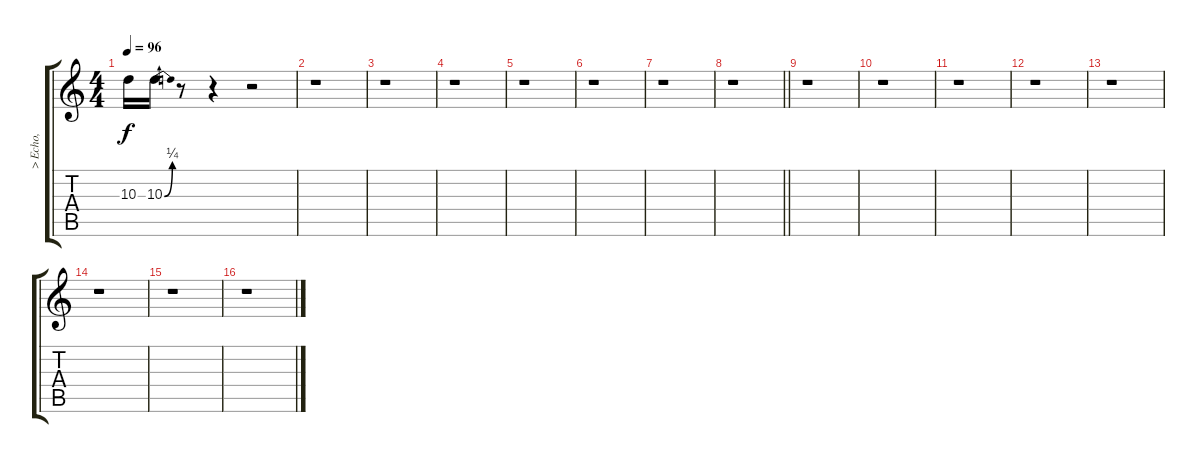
\track ("  > Echo, 0.75b" "  > Echo, ") {instrument overdrivenguitar}
\staff {score tabs}
\tuning (Db4 Ab3 E3 B2 Gb2 B1) {hide}
\ts (4 4)
\tempo 96
\clef g2
\ks c
10.3.16{dy f} 10.3{be (bend 0 0 60 1)}.16 r.8 r.4 r.2 |
r.1 |
r.1 |
r.1 |
r.1 |
r.1 |
r.1 |
\barLineRight lightlight
r.1 |
r.1 |
r.1 |
r.1 |
r.1 |
r.1 |
r.1 |
r.1 |
r.1
